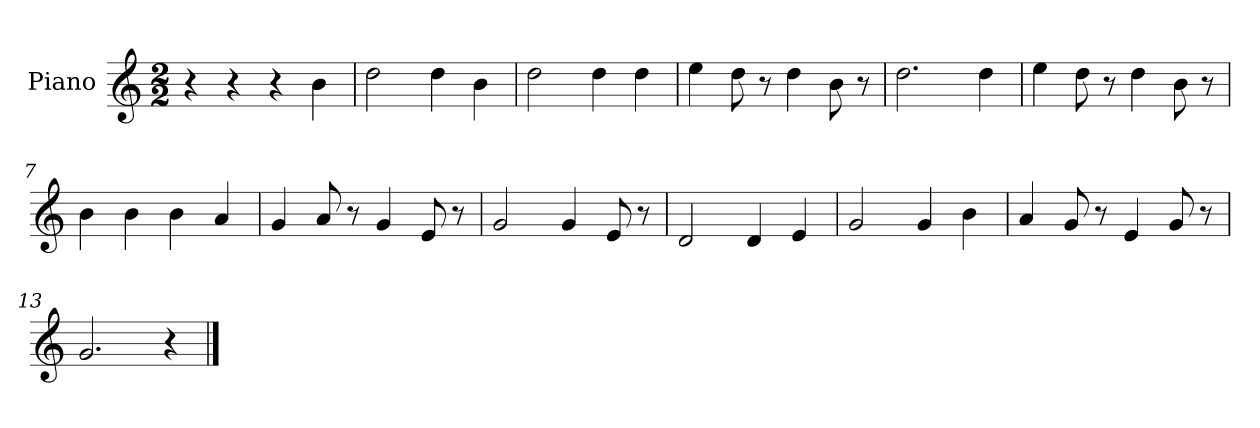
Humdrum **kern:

**kern
*part1
*staff1
*I"Piano
*I'Pno
*clefG2
*k[]
*M2/2
=1
4r
4r
4r
4b\
=2
2dd\
4dd\
4b\
=3
2dd\
4dd\
4dd\
=4
4ee\
8dd\
8r
4dd\
8b\
8r
=5
2.dd\
4dd\
=6
4ee\
8dd\
8r
4dd\
8b\
8r
=7
4b\
4b\
4b\
4a/
=8
4g/
8a/
8r
4g/
8e/
8r
=9
2g/
4g/
8e/
8r
=10
2d/
4d/
4e/
=11
2g/
4g/
4b\
=12
4a/
8g/
8r
4e/
8g/
8r
=13
2.g/
4r
==
*-
